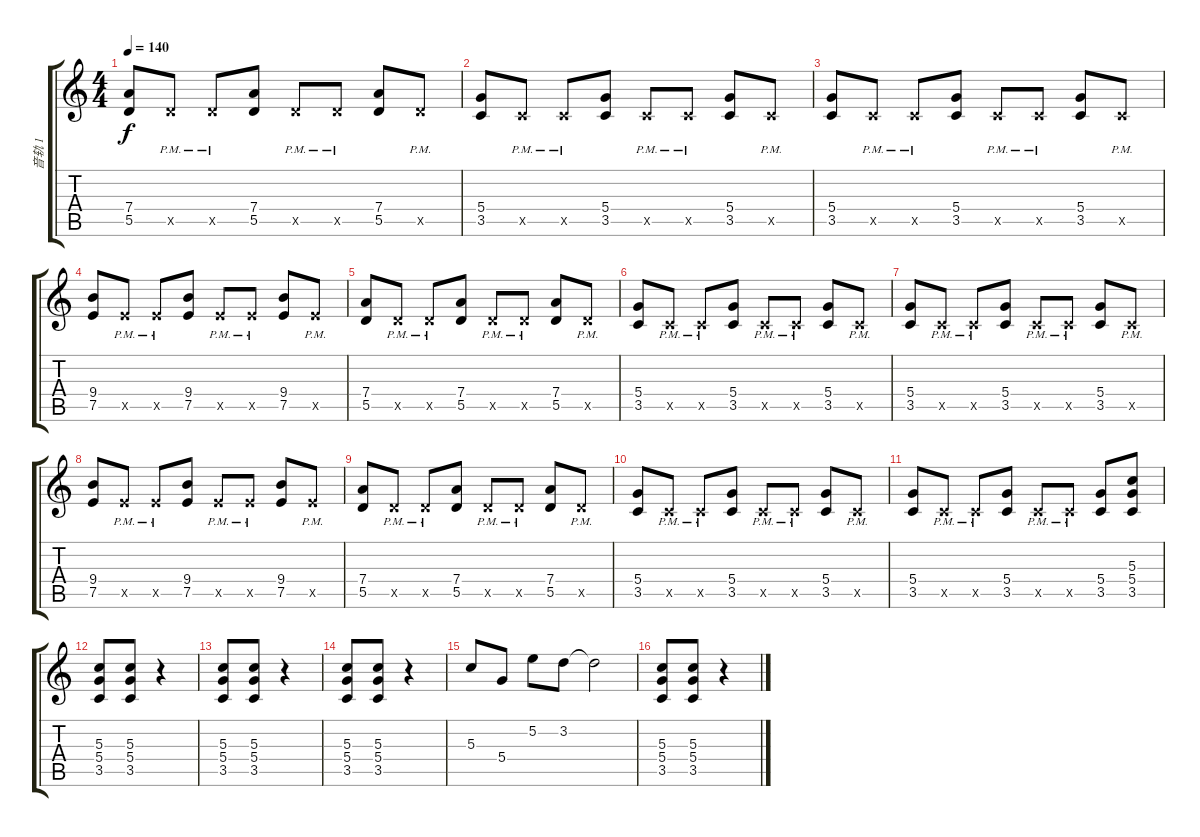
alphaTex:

\track ("音轨 1" "音轨 1") {instrument acousticguitarnylon}
\staff {score tabs}
\tuning (E4 B3 G3 D3 A2 E2) {hide}
\ts (4 4)
\tempo 140
\clef g2
\ks c
(7.4 5.5).8{dy f} 5.5{pm x}.8 5.5{pm x}.8 (7.4 5.5).8 5.5{pm x}.8 5.5{pm x}.8 (7.4 5.5).8 5.5{pm x}.8 |
(5.4 3.5).8 3.5{pm x}.8 3.5{pm x}.8 (5.4 3.5).8 3.5{pm x}.8 3.5{pm x}.8 (5.4 3.5).8 3.5{pm x}.8 |
(5.4 3.5).8 3.5{pm x}.8 3.5{pm x}.8 (5.4 3.5).8 3.5{pm x}.8 3.5{pm x}.8 (5.4 3.5).8 3.5{pm x}.8 |
(9.4 7.5).8 7.5{pm x}.8 7.5{pm x}.8 (9.4 7.5).8 7.5{pm x}.8 7.5{pm x}.8 (9.4 7.5).8 7.5{pm x}.8 |
(7.4 5.5).8 5.5{pm x}.8 5.5{pm x}.8 (7.4 5.5).8 5.5{pm x}.8 5.5{pm x}.8 (7.4 5.5).8 5.5{pm x}.8 |
(5.4 3.5).8 3.5{pm x}.8 3.5{pm x}.8 (5.4 3.5).8 3.5{pm x}.8 3.5{pm x}.8 (5.4 3.5).8 3.5{pm x}.8 |
(5.4 3.5).8 3.5{pm x}.8 3.5{pm x}.8 (5.4 3.5).8 3.5{pm x}.8 3.5{pm x}.8 (5.4 3.5).8 3.5{pm x}.8 |
(9.4 7.5).8 7.5{pm x}.8 7.5{pm x}.8 (9.4 7.5).8 7.5{pm x}.8 7.5{pm x}.8 (9.4 7.5).8 7.5{pm x}.8 |
(7.4 5.5).8 5.5{pm x}.8 5.5{pm x}.8 (7.4 5.5).8 5.5{pm x}.8 5.5{pm x}.8 (7.4 5.5).8 5.5{pm x}.8 |
(5.4 3.5).8 3.5{pm x}.8 3.5{pm x}.8 (5.4 3.5).8 3.5{pm x}.8 3.5{pm x}.8 (5.4 3.5).8 3.5{pm x}.8 |
(5.4 3.5).8 3.5{pm x}.8 3.5{pm x}.8 (5.4 3.5).8 3.5{pm x}.8 3.5{pm x}.8 (5.4 3.5).8 (5.3 5.4 3.5).8 |
(5.3 5.4 3.5).8 (5.3 5.4 3.5).8 r.4 |
(5.3 5.4 3.5).8 (5.3 5.4 3.5).8 r.4 |
(5.3 5.4 3.5).8 (5.3 5.4 3.5).8 r.4 |
5.3.8 5.4.8 5.2.8 3.2.8 3.2{t}.2 |
(5.3 5.4 3.5).8 (5.3 5.4 3.5).8 r.4
